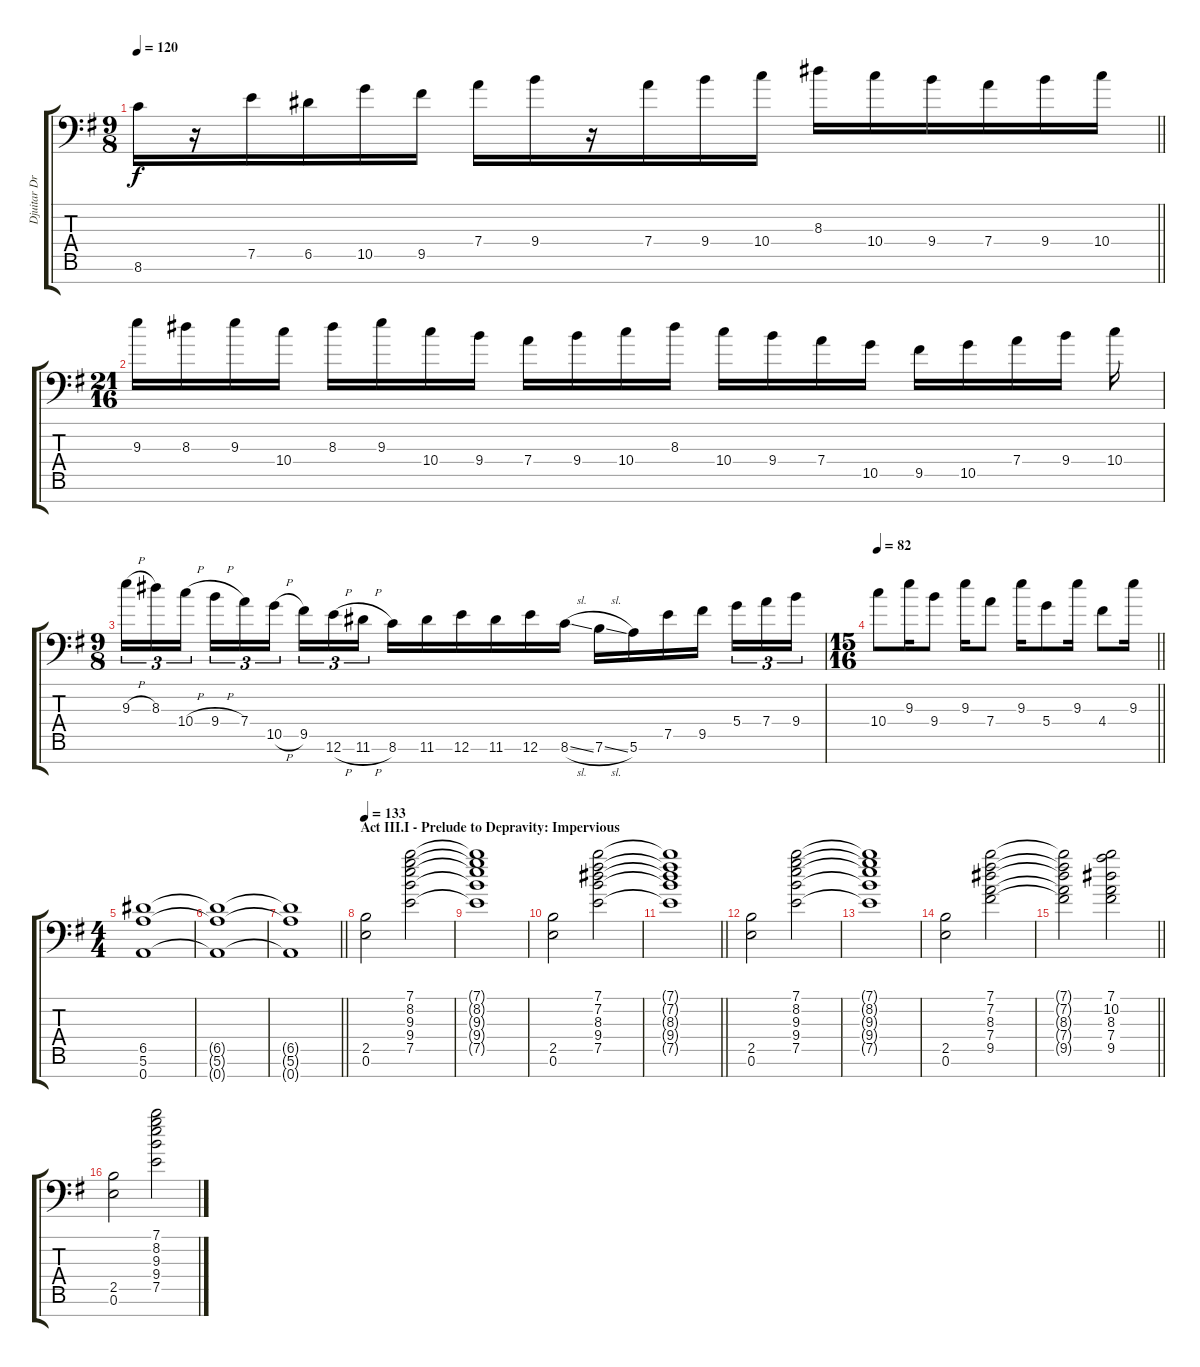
\track ("Djuitar Dropped A" "Djuitar Dr") {instrument distortionguitar}
\staff {score tabs}
\tuning (E4 B3 G3 D3 A2 E2 A1) {hide}
\ts (9 8)
\tempo 120
\clef f4
\barLineRight lightlight
\ks eminor
8.6.16{dy f} r.16 7.5.16 6.5.16 10.5.16 9.5.16 7.4.16 9.4.16 r.16 7.4.16 9.4.16 10.4.16 8.3.16 10.4.16 9.4.16 7.4.16 9.4.16 10.4.16 |
\ts (21 16)
9.3.16 8.3.16 9.3.16 10.4.16 8.3.16 9.3.16 10.4.16 9.4.16 7.4.16 9.4.16 10.4.16 8.3.16 10.4.16 9.4.16 7.4.16 10.5.16 9.5.16 10.5.16 7.4.16 9.4.16 10.4.16 |
\ts (9 8)
9.3{h}.16{tu (3 2)} 8.3.16{tu (3 2)} 10.4{h}.16{tu (3 2) beam splitsecondary} 9.4{h}.16{tu (3 2)} 7.4.16{tu (3 2)} 10.5{h}.16{tu (3 2) beam splitsecondary} 9.5.16{tu (3 2)} 12.6{h}.16{tu (3 2)} 11.6{h}.16{tu (3 2)} 8.6.16 11.6.16 12.6.16 11.6.16 12.6.16 8.6{sl}.16 7.6{sl}.16 5.6.16 7.5.16 9.5.16{beam splitsecondary} 5.4.16{tu (3 2)} 7.4.16{tu (3 2)} 9.4.16{tu (3 2)} |
\ts (15 16)
\tempo 82
\barLineRight lightlight
10.4.8 9.3.16 9.4.8 9.3.16 7.4.8 9.3.16 5.4.8 9.3.16 4.4.8 9.3.16 |
\ts (4 4)
(6.5 5.6 0.7).1 |
(6.5{t} 5.6{t} 0.7{t}).1 |
\barLineRight lightlight
(6.5{t} 5.6{t} 0.7{t}).1 |
\section ("" "Act III.I - Prelude to Depravity: Impervious")
\tempo 133
(2.5 0.6).2{balance 16} (7.1 8.2 9.3 9.4 7.5).2 |
(7.1{t} 8.2{t} 9.3{t} 9.4{t} 7.5{t}).1 |
(2.5 0.6).2 (7.1 7.2 8.3 9.4 7.5).2 |
\barLineRight lightlight
(7.1{t} 7.2{t} 8.3{t} 9.4{t} 7.5{t}).1 |
(2.5 0.6).2 (7.1 8.2 9.3 9.4 7.5).2 |
(7.1{t} 8.2{t} 9.3{t} 9.4{t} 7.5{t}).1 |
(2.5 0.6).2 (7.1 7.2 8.3 7.4 9.5).2 |
\barLineRight lightlight
(7.1{t} 7.2{t} 8.3{t} 7.4{t} 9.5{t}).2 (7.1 10.2 8.3 7.4 9.5).2 |
(2.5 0.6).2 (7.1 8.2 9.3 9.4 7.5).2
